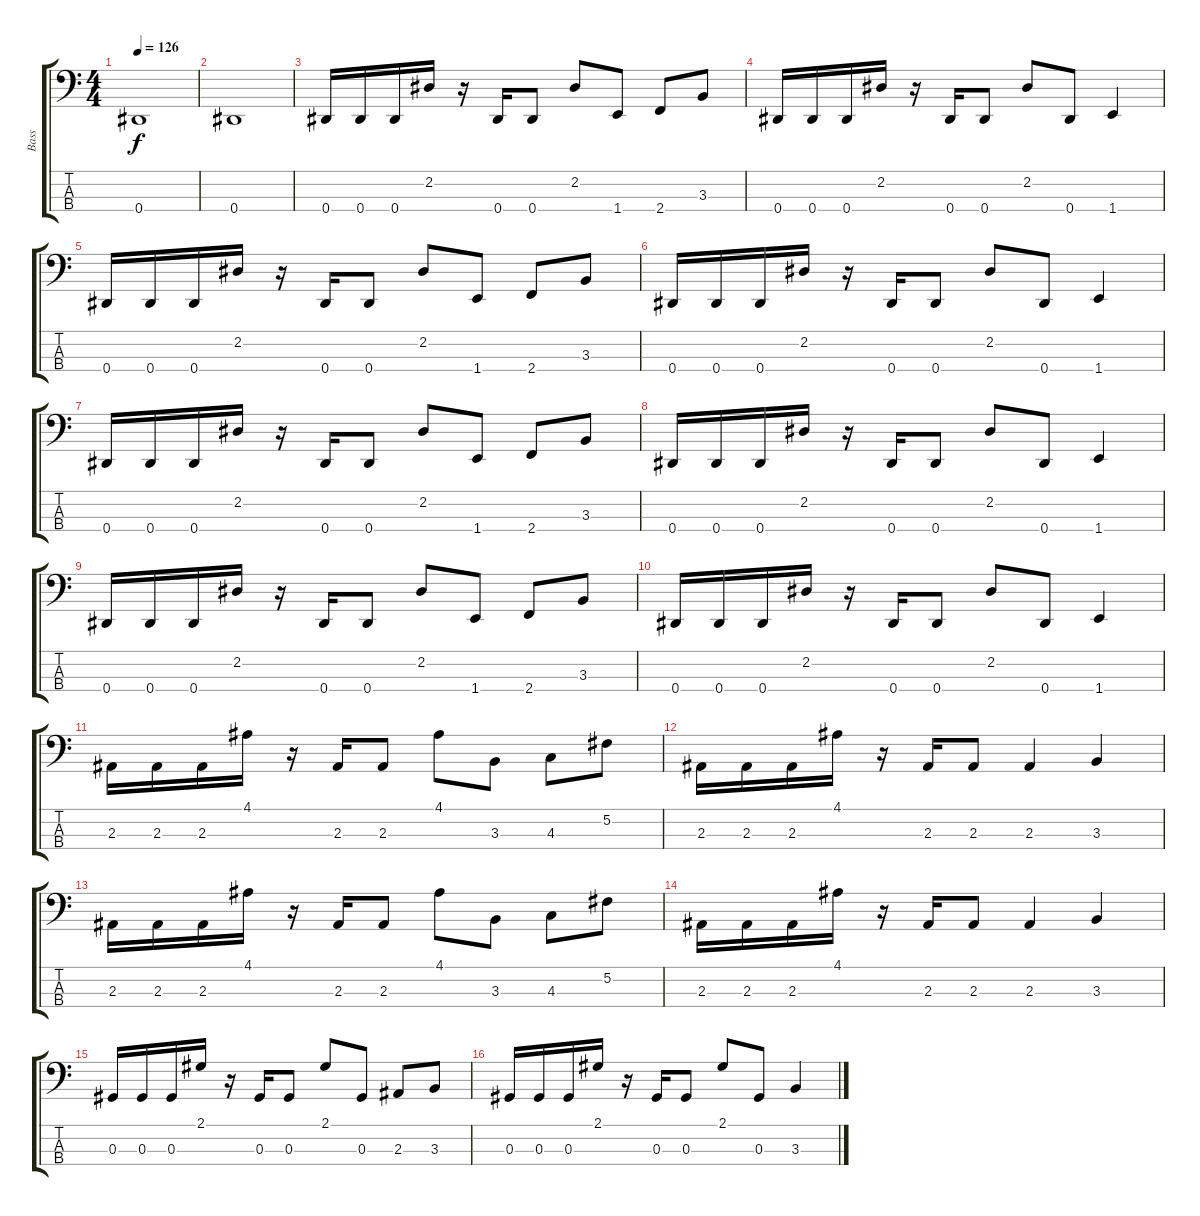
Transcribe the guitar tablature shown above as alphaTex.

\track ("Bass" "Bass") {instrument electricbasspick}
\staff {score tabs}
\tuning (Gb2 Db2 Ab1 Eb1) {hide}
\ts (4 4)
\tempo 126
\clef f4
\ks c
0.4.1{dy f} |
0.4.1 |
0.4.16 0.4.16 0.4.16 2.2.16 r.16 0.4.16 0.4.8 2.2.8 1.4.8 2.4.8 3.3.8 |
0.4.16 0.4.16 0.4.16 2.2.16 r.16 0.4.16 0.4.8 2.2.8 0.4.8 1.4.4 |
0.4.16 0.4.16 0.4.16 2.2.16 r.16 0.4.16 0.4.8 2.2.8 1.4.8 2.4.8 3.3.8 |
0.4.16 0.4.16 0.4.16 2.2.16 r.16 0.4.16 0.4.8 2.2.8 0.4.8 1.4.4 |
0.4.16 0.4.16 0.4.16 2.2.16 r.16 0.4.16 0.4.8 2.2.8 1.4.8 2.4.8 3.3.8 |
0.4.16 0.4.16 0.4.16 2.2.16 r.16 0.4.16 0.4.8 2.2.8 0.4.8 1.4.4 |
0.4.16 0.4.16 0.4.16 2.2.16 r.16 0.4.16 0.4.8 2.2.8 1.4.8 2.4.8 3.3.8 |
0.4.16 0.4.16 0.4.16 2.2.16 r.16 0.4.16 0.4.8 2.2.8 0.4.8 1.4.4 |
2.3.16 2.3.16 2.3.16 4.1.16 r.16 2.3.16 2.3.8 4.1.8 3.3.8 4.3.8 5.2.8 |
2.3.16 2.3.16 2.3.16 4.1.16 r.16 2.3.16 2.3.8 2.3.4 3.3.4 |
2.3.16 2.3.16 2.3.16 4.1.16 r.16 2.3.16 2.3.8 4.1.8 3.3.8 4.3.8 5.2.8 |
2.3.16 2.3.16 2.3.16 4.1.16 r.16 2.3.16 2.3.8 2.3.4 3.3.4 |
0.3.16 0.3.16 0.3.16 2.1.16 r.16 0.3.16 0.3.8 2.1.8 0.3.8 2.3.8 3.3.8 |
0.3.16 0.3.16 0.3.16 2.1.16 r.16 0.3.16 0.3.8 2.1.8 0.3.8 3.3.4
